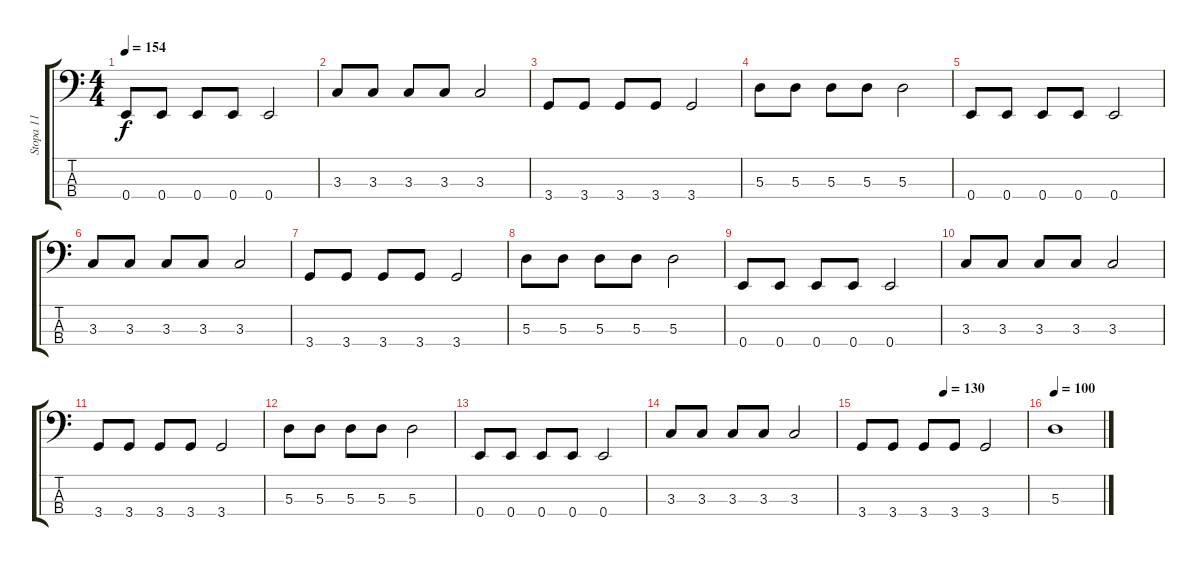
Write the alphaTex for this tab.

\track ("Stopa 11" "Stopa 11") {instrument electricbassfinger}
\staff {score tabs}
\tuning (G2 D2 A1 E1) {hide}
\ts (4 4)
\tempo 154
\clef f4
\ks c
0.4.8{dy f} 0.4.8 0.4.8 0.4.8 0.4.2 |
3.3.8 3.3.8 3.3.8 3.3.8 3.3.2 |
3.4.8 3.4.8 3.4.8 3.4.8 3.4.2 |
5.3.8 5.3.8 5.3.8 5.3.8 5.3.2 |
0.4.8 0.4.8 0.4.8 0.4.8 0.4.2 |
3.3.8 3.3.8 3.3.8 3.3.8 3.3.2 |
3.4.8 3.4.8 3.4.8 3.4.8 3.4.2 |
5.3.8 5.3.8 5.3.8 5.3.8 5.3.2 |
0.4.8 0.4.8 0.4.8 0.4.8 0.4.2 |
3.3.8 3.3.8 3.3.8 3.3.8 3.3.2 |
3.4.8 3.4.8 3.4.8 3.4.8 3.4.2 |
5.3.8 5.3.8 5.3.8 5.3.8 5.3.2 |
0.4.8 0.4.8 0.4.8 0.4.8 0.4.2 |
3.3.8 3.3.8 3.3.8 3.3.8 3.3.2 |
\tempo (130 0.5)
3.4.8 3.4.8 3.4.8 3.4.8 3.4.2 |
\tempo 100
5.3.1
